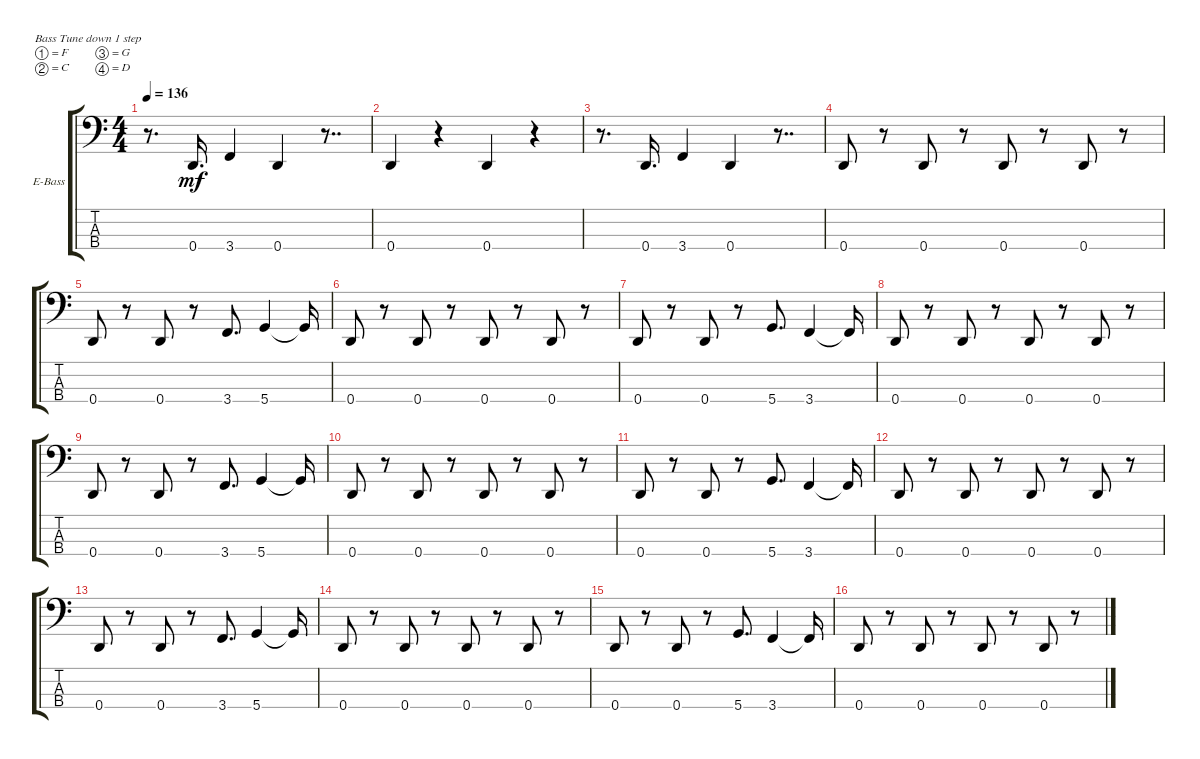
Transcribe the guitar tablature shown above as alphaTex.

\defaultSystemsLayout 4
\bracketExtendMode groupsimilarinstruments
\firstSystemTrackNameOrientation horizontal
\otherSystemsTrackNameOrientation horizontal
\track ("Electric Bass" "E-Bass") {instrument electricbassfinger}
\staff {score tabs}
\tuning (F2 C2 G1 D1)
\ts (4 4)
\tempo 136
\clef f4
\ks c
r.8{d dy mf} 0.4.16{d} 3.4.4 0.4.4 r.8{dd} |
0.4.4 r.4 0.4.4 r.4 |
r.8{d} 0.4.16{d} 3.4.4 0.4.4 r.8{dd} |
0.4.8 r.8 0.4.8 r.8 0.4.8 r.8 0.4.8 r.8 |
0.4.8 r.8 0.4.8 r.8 3.4.8{d} 5.4.4 5.4{t}.16 |
0.4.8 r.8 0.4.8 r.8 0.4.8 r.8 0.4.8 r.8 |
0.4.8 r.8 0.4.8 r.8 5.4.8{d} 3.4.4 3.4{t}.16 |
0.4.8 r.8 0.4.8 r.8 0.4.8 r.8 0.4.8 r.8 |
0.4.8 r.8 0.4.8 r.8 3.4.8{d} 5.4.4 5.4{t}.16 |
0.4.8 r.8 0.4.8 r.8 0.4.8 r.8 0.4.8 r.8 |
0.4.8 r.8 0.4.8 r.8 5.4.8{d} 3.4.4 3.4{t}.16 |
0.4.8 r.8 0.4.8 r.8 0.4.8 r.8 0.4.8 r.8 |
0.4.8 r.8 0.4.8 r.8 3.4.8{d} 5.4.4 5.4{t}.16 |
0.4.8 r.8 0.4.8 r.8 0.4.8 r.8 0.4.8 r.8 |
0.4.8 r.8 0.4.8 r.8 5.4.8{d} 3.4.4 3.4{t}.16 |
0.4.8 r.8 0.4.8 r.8 0.4.8 r.8 0.4.8 r.8
